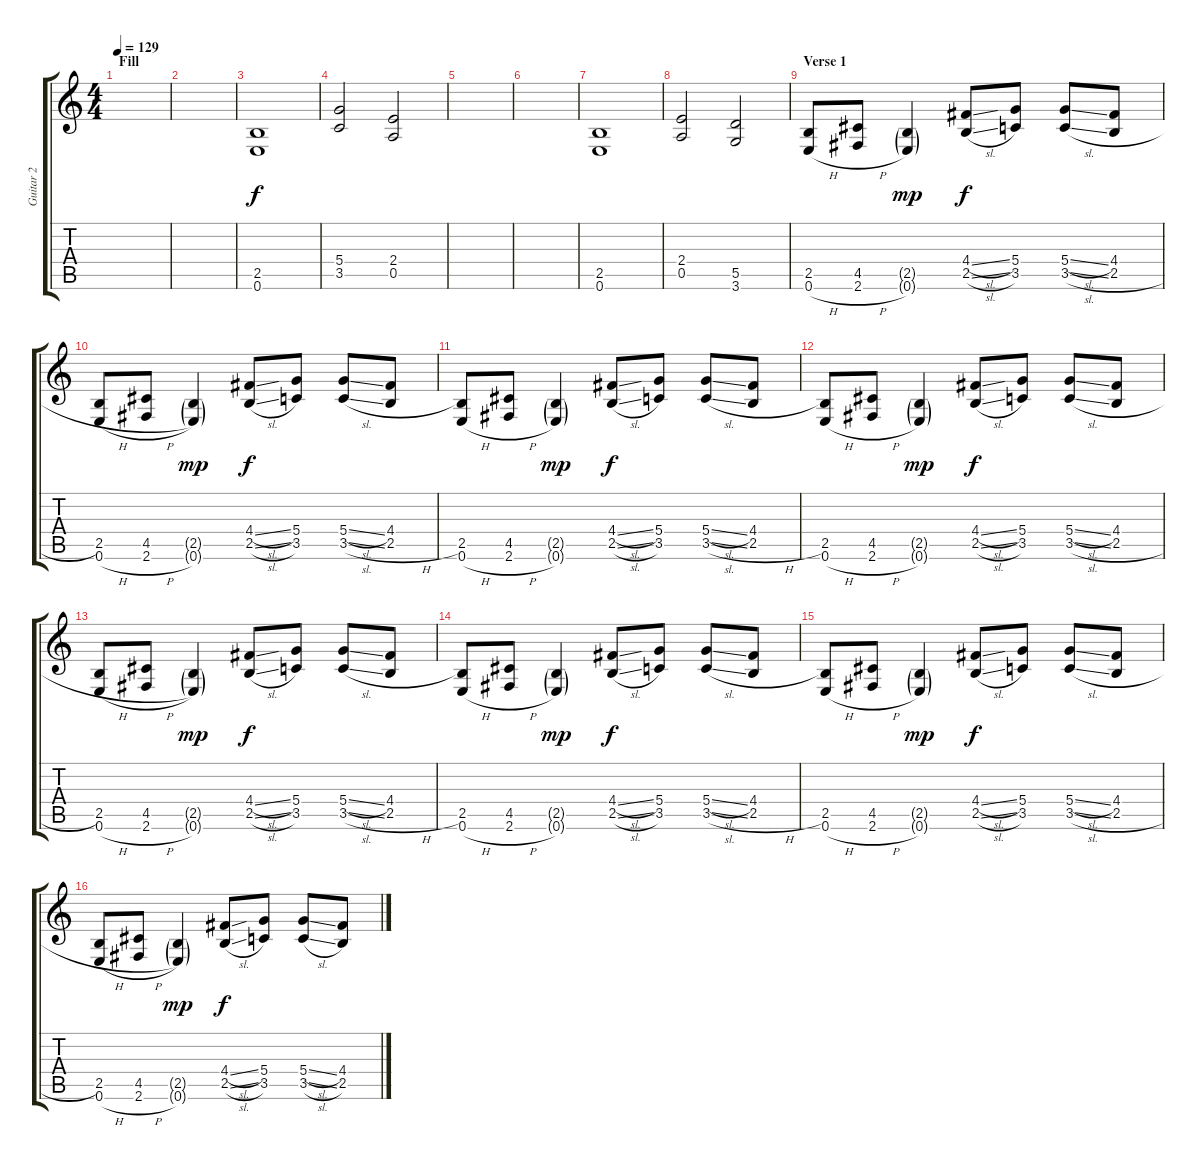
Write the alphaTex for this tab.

\track ("Guitar 2" "Guitar 2") {instrument overdrivenguitar}
\staff {score tabs}
\tuning (E4 B3 G3 D3 A2 E2) {hide}
\ts (4 4)
\section ("" "Fill")
\tempo 129
\clef g2
\ks c
|
|
(2.5 0.6).1 |
(5.4 3.5).2 (2.4 0.5).2 |
|
|
(2.5 0.6).1 |
(2.4 0.5).2 (5.5 3.6).2 |
\section ("" "Verse 1")
(2.5 0.6{h}).8 (4.5 2.6{h}).8 (2.5{g} 0.6{g}).4{dy mp} (4.4{sl} 2.5{sl}).8{dy f} (5.4 3.5).8 (5.4{sl} 3.5{sl}).8 (4.4 2.5{h}).8 |
(2.5 0.6{h}).8 (4.5 2.6{h}).8 (2.5{g} 0.6{g}).4{dy mp} (4.4{sl} 2.5{sl}).8{dy f} (5.4 3.5).8 (5.4{sl} 3.5{sl}).8 (4.4 2.5{h}).8 |
(2.5 0.6{h}).8 (4.5 2.6{h}).8 (2.5{g} 0.6{g}).4{dy mp} (4.4{sl} 2.5{sl}).8{dy f} (5.4 3.5).8 (5.4{sl} 3.5{sl}).8 (4.4 2.5{h}).8 |
(2.5 0.6{h}).8 (4.5 2.6{h}).8 (2.5{g} 0.6{g}).4{dy mp} (4.4{sl} 2.5{sl}).8{dy f} (5.4 3.5).8 (5.4{sl} 3.5{sl}).8 (4.4 2.5{h}).8 |
(2.5 0.6{h}).8 (4.5 2.6{h}).8 (2.5{g} 0.6{g}).4{dy mp} (4.4{sl} 2.5{sl}).8{dy f} (5.4 3.5).8 (5.4{sl} 3.5{sl}).8 (4.4 2.5{h}).8 |
(2.5 0.6{h}).8 (4.5 2.6{h}).8 (2.5{g} 0.6{g}).4{dy mp} (4.4{sl} 2.5{sl}).8{dy f} (5.4 3.5).8 (5.4{sl} 3.5{sl}).8 (4.4 2.5{h}).8 |
(2.5 0.6{h}).8 (4.5 2.6{h}).8 (2.5{g} 0.6{g}).4{dy mp} (4.4{sl} 2.5{sl}).8{dy f} (5.4 3.5).8 (5.4{sl} 3.5{sl}).8 (4.4 2.5{h}).8 |
(2.5 0.6{h}).8 (4.5 2.6{h}).8 (2.5{g} 0.6{g}).4{dy mp} (4.4{sl} 2.5{sl}).8{dy f} (5.4 3.5).8 (5.4{sl} 3.5{sl}).8 (4.4 2.5{h}).8
